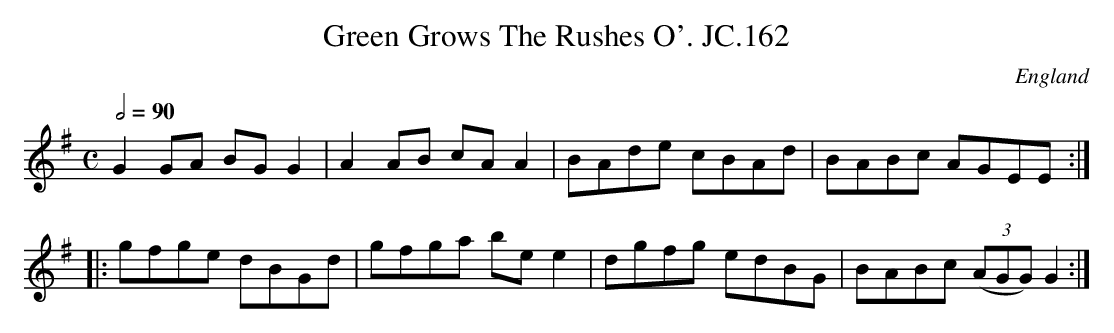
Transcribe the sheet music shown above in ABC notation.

X:1
T:Green Grows The Rushes O'. JC.162
L:1/8
M:C
O:England
Q:2/4=90
K:G
G2 GA BG G2|\
A2 AB cA A2|BAde cBAd|BABc AGEE:|!
|:gfge dBGd|gfga bee2|dgfg edBG|BABc ((3AGG)G2:|
